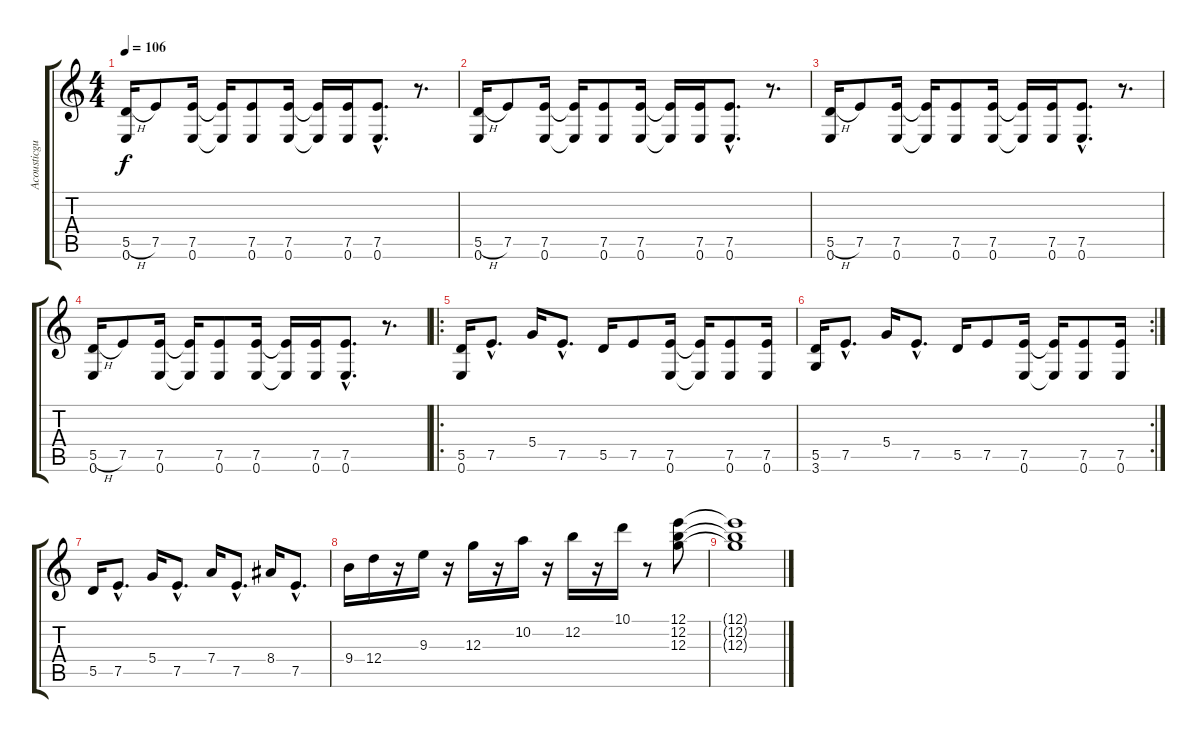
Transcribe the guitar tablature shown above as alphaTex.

\track ("Acousticguitar" "Acousticgu") {instrument acousticguitarsteel}
\staff {score tabs}
\tuning (E4 B3 G3 D3 A2 E2) {hide}
\ts (4 4)
\tempo 106
\clef g2
\ks c
(5.5{h} 0.6).16{dy f} 7.5.8 (7.5 0.6).16 (7.5{t} 0.6{t}).16 (7.5 0.6).8 (7.5 0.6).16 (7.5{t} 0.6{t}).16 (7.5 0.6).16 (7.5{hac} 0.6{hac}).8{d} r.8{d} |
(5.5{h} 0.6).16 7.5.8 (7.5 0.6).16 (7.5{t} 0.6{t}).16 (7.5 0.6).8 (7.5 0.6).16 (7.5{t} 0.6{t}).16 (7.5 0.6).16 (7.5{hac} 0.6{hac}).8{d} r.8{d} |
(5.5{h} 0.6).16 7.5.8 (7.5 0.6).16 (7.5{t} 0.6{t}).16 (7.5 0.6).8 (7.5 0.6).16 (7.5{t} 0.6{t}).16 (7.5 0.6).16 (7.5{hac} 0.6{hac}).8{d} r.8{d} |
(5.5{h} 0.6).16 7.5.8 (7.5 0.6).16 (7.5{t} 0.6{t}).16 (7.5 0.6).8 (7.5 0.6).16 (7.5{t} 0.6{t}).16 (7.5 0.6).16 (7.5{hac} 0.6{hac}).8{d} r.8{d} |
\ro
(5.5 0.6).16 7.5{hac}.8{d} 5.4.16 7.5{hac}.8{d} 5.5.16 7.5.8 (7.5 0.6).16 (7.5{t} 0.6{t}).16 (7.5 0.6).8 (7.5 0.6).16 |
\rc 2
(5.5 3.6).16 7.5{hac}.8{d} 5.4.16 7.5{hac}.8{d} 5.5.16 7.5.8 (7.5 0.6).16 (7.5{t} 0.6{t}).16 (7.5 0.6).8 (7.5 0.6).16 |
5.5.16 7.5{hac}.8{d} 5.4.16 7.5{hac}.8{d} 7.4.16 7.5{hac}.8{d} 8.4.16 7.5{hac}.8{d} |
9.4.16 12.4.16 r.16 9.3.16 r.16 12.3.16 r.16 10.2.16 r.16 12.2.16 r.16 10.1.16 r.8 (12.1 12.2 12.3).8 |
(12.1{t} 12.2{t} 12.3{t}).1
